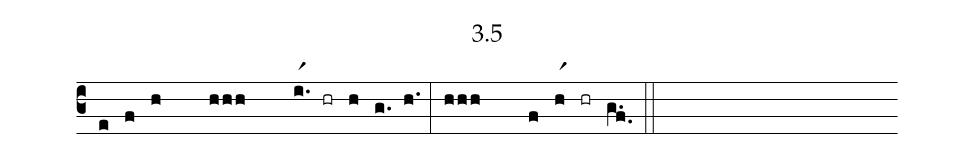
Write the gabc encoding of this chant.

name: 3.5;
%%
(c3) (e)(f)(h//////////) (hhh//////////) (i.r1)(hr)(h)(g.)(h.) (:) (hhh//////////) (f) (hr1) (hr) (g.f.) (::)
